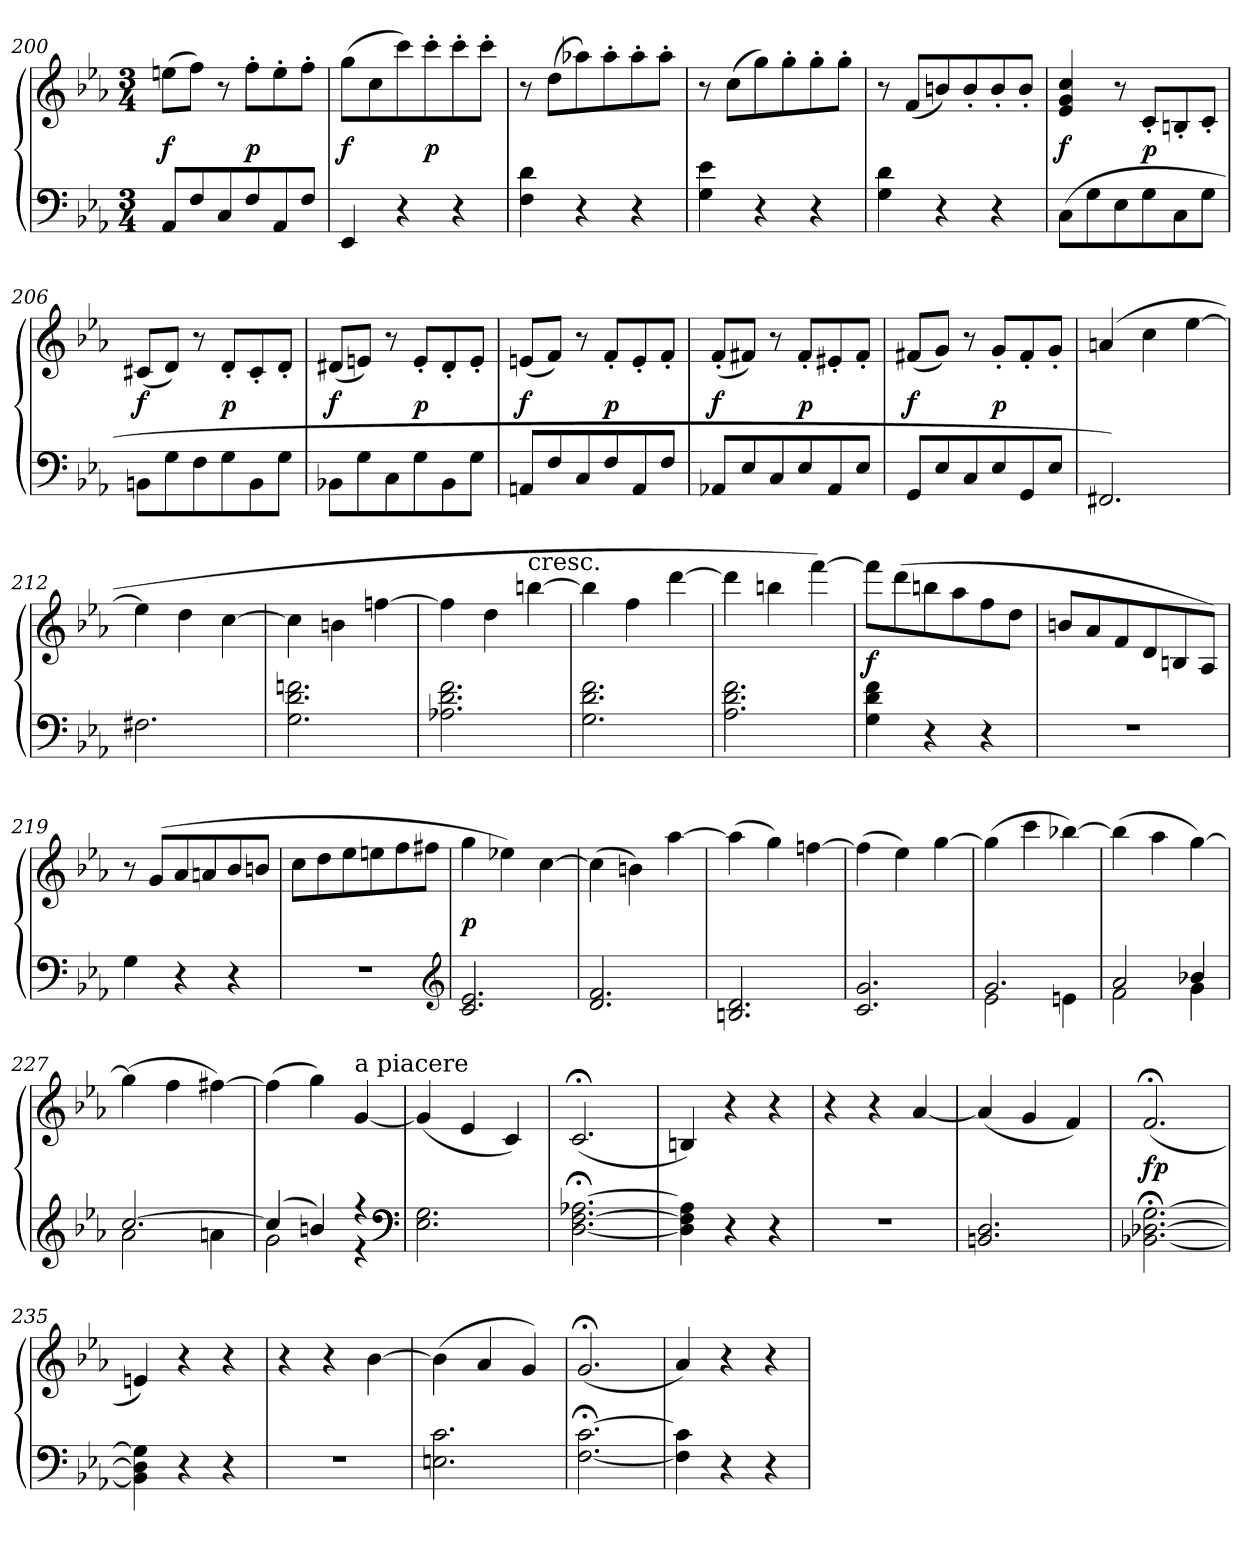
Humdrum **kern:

**kern	**kern	**dynam
*part1	*part1	*part1
*staff2	*staff1	*staff1/2
*clefF4	*clefG2	*
*k[b-e-a-]	*k[b-e-a-]	*
*M3/4	*M3/4	*
=200	=200	=200
8AA-L	(8eenL	f
8F	8ffJ)	.
8C	8r	.
8F	8ff'L	p
8AA-	8ee'	.
8FJ	8ff'J	.
=201	=201	=201
4EE-	(8ggL	f
.	8cc	.
4r	8ccc)	.
.	8ccc'	p
4r	8ccc'	.
.	8ccc'J	.
=202	=202	=202
4F 4d	8r	.
.	(8ddL	.
4r	8aa-X)	.
.	8aa-'	.
4r	8aa-'	.
.	8aa-'J	.
=203	=203	=203
4G 4e-	8r	.
.	(8ccL	.
4r	8gg)	.
.	8gg'	.
4r	8gg'	.
.	8gg'J	.
=204	=204	=204
4G 4d	8r	.
.	(8fL	.
4r	8bn)	.
.	8b'	.
4r	8b'	.
.	8b'J	.
=205	=205	=205
(8CL	4e- 4g 4cc	f
8G	.	.
8E-	8r	.
8G	8c'L	p
8C	8Bn'	.
8GJ	8c'J	.
=206	=206	=206
8BBnL	(8c#XL	f
8G	8dJ)	.
8F	8r	.
8G	8d'L	p
8BB	8c#'	.
8GJ	8d'J	.
=207	=207	=207
8BB-XL	(8d#XL	f
8G	8enJ)	.
8C	8r	.
8G	8e'L	p
8BB-	8d#'	.
8GJ	8e'J	.
=208	=208	=208
8AAnL	(8enL	f
8F	8fJ)	.
8C	8r	.
8F	8f'L	p
8AA	8e'	.
8FJ	8f'J	.
=209	=209	=209
8AA-XL	(8f'L	f
8E-	8f#XJ)	.
8C	8r	.
8E-	8f#'L	p
8AA-	8e#X'	.
8E-J	8f#'J	.
=210	=210	=210
8GGL	(8f#XL	f
8E-	8gJ)	.
8C	8r	.
8E-	8g'L	p
8GG	8f#'	.
8E-J	8g'J	.
=211	=211	=211
2.FF#X)	(4an	.
.	4cc	.
.	[4ee-	.
=212	=212	=212
2.F#X	4ee-]	.
.	4dd	.
.	[4cc	.
=213	=213	=213
2.G 2.d 2.fn	4cc]	.
.	4bn	.
.	[4ffn	.
=214	=214	=214
2.A-X 2.d 2.f	4ff]	.
.	4dd	.
!	!LO:TX:t=cresc.	!
.	[4bbn	.
=215	=215	=215
2.G 2.d 2.f	4bb]	.
.	4ff	.
.	[4ddd	.
=216	=216	=216
2.A- 2.d 2.f	4ddd]	.
.	4bbn	.
.	[4fff)	.
=217	=217	=217
4G 4d 4f	8fffL]	f
.	(8ddd	.
4r	8bbn	.
.	8aa-	.
4r	8ff	.
.	8ddJ	.
=218	=218	=218
2.r	8bnL	.
.	8a-	.
.	8f	.
.	8d	.
.	8Bn	.
.	8A-J)	.
=219	=219	=219
4G	8r	.
.	(8gL	.
4r	8a-	.
.	8an	.
4r	8b-	.
.	8bnJ	.
=220	=220	=220
2.r	8ccL	.
.	8dd	.
.	8ee-	.
.	8een	.
.	8ff	.
.	8ff#XJ	.
*clefG2	*	*
=221	=221	=221
2.c 2.e-	4gg	p
.	4ee-X)	.
.	[4cc	.
=222	=222	=222
2.d 2.f	(4cc]	.
.	4bn)	.
.	[4aa-	.
=223	=223	=223
2.Bn 2.d	(4aa-]	.
.	4gg)	.
.	[4ffn	.
=224	=224	=224
2.c 2.g	(4ff]	.
.	4ee-)	.
.	[4gg	.
=225	=225	=225
*^	*	*
2.g	2e-	(4gg]	.
.	.	4ccc	.
.	4en	[4bb-X)	.
=226	=226	=226	=226
2a-	2f	(4bb-]	.
.	.	4aa-	.
4b-X	4g	[4gg)	.
=227	=227	=227	=227
[2.cc	2a-	(4gg]	.
.	.	4ff	.
.	4an	[4ff#X)	.
=228	=228	=228	=228
(4cc]	2g	(4ff#]	.
4bn)	.	4gg)	.
!	!	!LO:TX:a:t=a piacere	!
4r	4r	[4g	.
*v	*v	*	*
*clefF4	*	*
=229	=229	=229
2.E- 2.G	(4g]	.
.	4e-	.
.	4c)	.
=230	=230	=230
[2.D;< [2.F;< [2.A-X;<	(2.c;<	.
=231	=231	=231
4D] 4F] 4A-]	4Bn)	.
4r	4r	.
4r	4r	.
=232	=232	=232
2.r	4r	.
.	4r	.
.	[4a-	.
=233	=233	=233
2.BBn 2.D	(4a-]	.
.	4g	.
.	4f)	.
=234	=234	=234
[2.BB-X;< [2.D-X;< [2.G;<	(2.f;<	fp
=235	=235	=235
4BB-] 4D-] 4G]	4en)	.
4r	4r	.
4r	4r	.
=236	=236	=236
2.r	4r	.
.	4r	.
.	[4b-	.
=237	=237	=237
2.En 2.c	(4b-]	.
.	4a-	.
.	4g)	.
=238	=238	=238
[2.F;< [2.c;<	(2.g;<	.
=239	=239	=239
4F] 4c]	4a-)	.
4r	4r	.
4r	4r	.
=	=	=
*-	*-	*-
